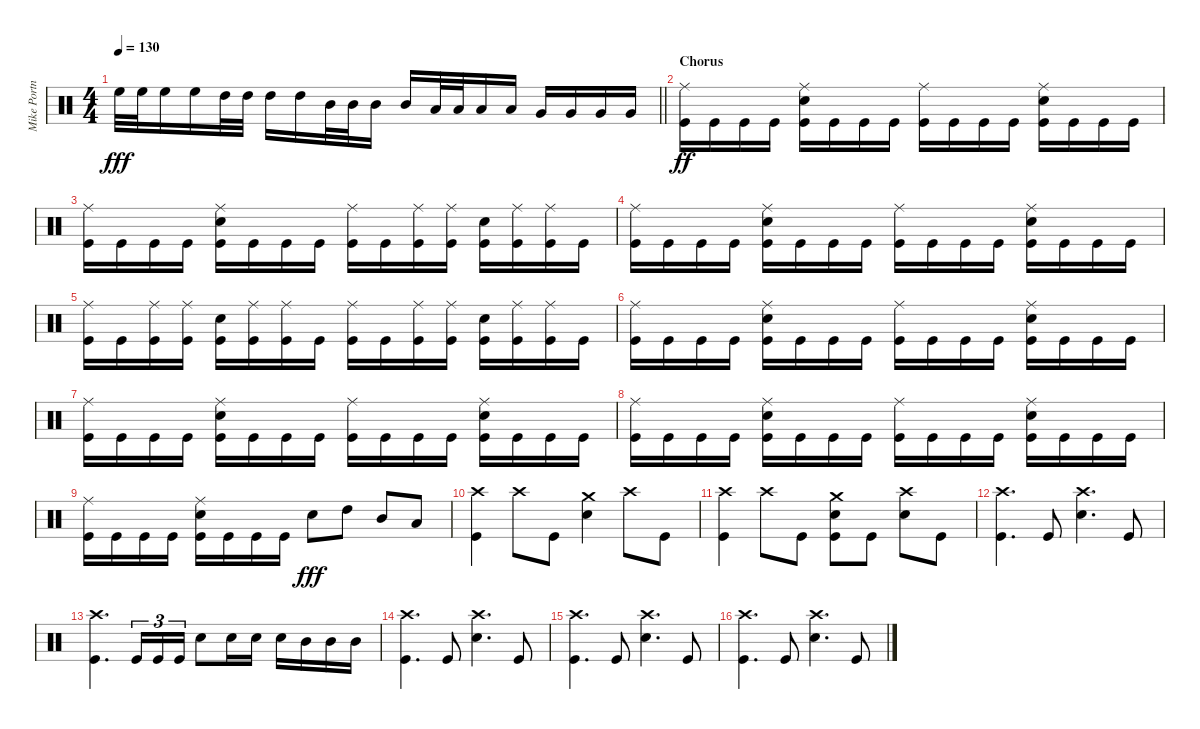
\track ("Mike Portnoy" "Mike Portn") {instrument percussion}
\staff {score}
\articulation defaults
\ts (4 4)
\tempo 130
\clef neutral
\barLineRight lightlight
\ks c "High Floor Tom (hit)".32{dy fff} "High Floor Tom (hit)".32 "High Floor Tom (hit)".16 "High Floor Tom (hit)".16 "High Tom (hit)".32 "High Tom (hit)".32 "High Tom (hit)".16 "High Tom (hit)".16 "Mid Tom (hit)".32 "Mid Tom (hit)".32 "Mid Tom (hit)".16 "Mid Tom (hit)".16 "Low Tom (hit)".32 "Low Tom (hit)".32 "Low Tom (hit)".16 "Low Tom (hit)".16 "Very Low Tom (hit)".16 "Very Low Tom (hit)".16 "Very Low Tom (hit)".16 "Very Low Tom (hit)".16
|
\section ("" "Chorus")
("Ride (middle)" "Kick (hit)").16{dy ff} "Kick (hit)".16 "Kick (hit)".16 "Kick (hit)".16 ("Snare (hit) 2" "Ride (middle)" "Kick (hit)").16 "Kick (hit)".16 "Kick (hit)".16 "Kick (hit)".16 ("Ride (middle)" "Kick (hit)").16 "Kick (hit)".16 "Kick (hit)".16 "Kick (hit)".16 ("Snare (hit) 2" "Ride (middle)" "Kick (hit)").16 "Kick (hit)".16 "Kick (hit)".16 "Kick (hit)".16 |
("Ride (middle)" "Kick (hit)").16 "Kick (hit)".16 "Kick (hit)".16 "Kick (hit)".16 ("Snare (hit) 2" "Ride (middle)" "Kick (hit)").16 "Kick (hit)".16 "Kick (hit)".16 "Kick (hit)".16 ("Ride (middle)" "Kick (hit)").16 "Kick (hit)".16 ("Ride (middle)" "Kick (hit)").16 ("Ride (middle)" "Kick (hit)").16 ("Snare (hit) 2" "Kick (hit)").16 ("Ride (middle)" "Kick (hit)").16 ("Ride (middle)" "Kick (hit)").16 "Kick (hit)".16 |
("Ride (middle)" "Kick (hit)").16 "Kick (hit)".16 "Kick (hit)".16 "Kick (hit)".16 ("Snare (hit) 2" "Ride (middle)" "Kick (hit)").16 "Kick (hit)".16 "Kick (hit)".16 "Kick (hit)".16 ("Ride (middle)" "Kick (hit)").16 "Kick (hit)".16 "Kick (hit)".16 "Kick (hit)".16 ("Snare (hit) 2" "Ride (middle)" "Kick (hit)").16 "Kick (hit)".16 "Kick (hit)".16 "Kick (hit)".16 |
("Ride (middle)" "Kick (hit)").16 "Kick (hit)".16 ("Ride (middle)" "Kick (hit)").16 ("Ride (middle)" "Kick (hit)").16 ("Snare (hit) 2" "Kick (hit)").16 ("Ride (middle)" "Kick (hit)").16 ("Ride (middle)" "Kick (hit)").16 "Kick (hit)".16 ("Ride (middle)" "Kick (hit)").16 "Kick (hit)".16 ("Ride (middle)" "Kick (hit)").16 ("Ride (middle)" "Kick (hit)").16 ("Snare (hit) 2" "Kick (hit)").16 ("Ride (middle)" "Kick (hit)").16 ("Ride (middle)" "Kick (hit)").16 "Kick (hit)".16 |
("Ride (middle)" "Kick (hit)").16 "Kick (hit)".16 "Kick (hit)".16 "Kick (hit)".16 ("Snare (hit) 2" "Ride (middle)" "Kick (hit)").16 "Kick (hit)".16 "Kick (hit)".16 "Kick (hit)".16 ("Ride (middle)" "Kick (hit)").16 "Kick (hit)".16 "Kick (hit)".16 "Kick (hit)".16 ("Snare (hit) 2" "Ride (middle)" "Kick (hit)").16 "Kick (hit)".16 "Kick (hit)".16 "Kick (hit)".16 |
("Ride (middle)" "Kick (hit)").16 "Kick (hit)".16 "Kick (hit)".16 "Kick (hit)".16 ("Snare (hit) 2" "Ride (middle)" "Kick (hit)").16 "Kick (hit)".16 "Kick (hit)".16 "Kick (hit)".16 ("Ride (middle)" "Kick (hit)").16 "Kick (hit)".16 "Kick (hit)".16 "Kick (hit)".16 ("Snare (hit) 2" "Ride (middle)" "Kick (hit)").16 "Kick (hit)".16 "Kick (hit)".16 "Kick (hit)".16 |
("Ride (middle)" "Kick (hit)").16 "Kick (hit)".16 "Kick (hit)".16 "Kick (hit)".16 ("Snare (hit) 2" "Ride (middle)" "Kick (hit)").16 "Kick (hit)".16 "Kick (hit)".16 "Kick (hit)".16 ("Ride (middle)" "Kick (hit)").16 "Kick (hit)".16 "Kick (hit)".16 "Kick (hit)".16 ("Snare (hit) 2" "Ride (middle)" "Kick (hit)").16 "Kick (hit)".16 "Kick (hit)".16 "Kick (hit)".16 |
("Ride (middle)" "Kick (hit)").16 "Kick (hit)".16 "Kick (hit)".16 "Kick (hit)".16 ("Snare (hit) 2" "Ride (middle)" "Kick (hit)").16 "Kick (hit)".16 "Kick (hit)".16 "Kick (hit)".16 "Snare (hit) 2".8{dy fff} "High Tom (hit)".8 "Mid Tom (hit)".8 "Low Tom (hit)".8 |
("Kick (hit)" "Crash high (hit)").4 "Crash high (hit)".8 "Kick (hit)".8 ("Crash medium (hit)" "Snare (hit) 2").4 "Crash high (hit)".8 "Kick (hit)".8 |
("Crash high (hit)" "Kick (hit)").4 "Crash high (hit)".8 "Kick (hit)".8 ("Snare (hit) 2" "Crash medium (hit)" "Kick (hit)").8 "Kick (hit)".8 ("Snare (hit) 2" "Crash high (hit)").8 "Kick (hit)".8 |
("Kick (hit)" "Crash high (hit)").4{d} "Kick (hit)".8 ("Snare (hit) 2" "Crash high (hit)").4{d} "Kick (hit)".8 |
("Kick (hit)" "Crash high (hit)").4{d} "Kick (hit)".16{tu (3 2)} "Kick (hit)".16{tu (3 2)} "Kick (hit)".16{tu (3 2)} "Snare (hit) 2".8 "Snare (hit) 2".16 "Snare (hit) 2".16 "Snare (hit) 2".16 "Mid Tom (hit)".16 "Mid Tom (hit)".16 "Mid Tom (hit)".16 |
("Kick (hit)" "Crash high (hit)").4{d} "Kick (hit)".8 ("Snare (hit) 2" "Crash high (hit)").4{d} "Kick (hit)".8 |
("Kick (hit)" "Crash high (hit)").4{d} "Kick (hit)".8 ("Snare (hit) 2" "Crash high (hit)").4{d} "Kick (hit)".8 |
("Kick (hit)" "Crash high (hit)").4{d} "Kick (hit)".8 ("Snare (hit) 2" "Crash high (hit)").4{d} "Kick (hit)".8
